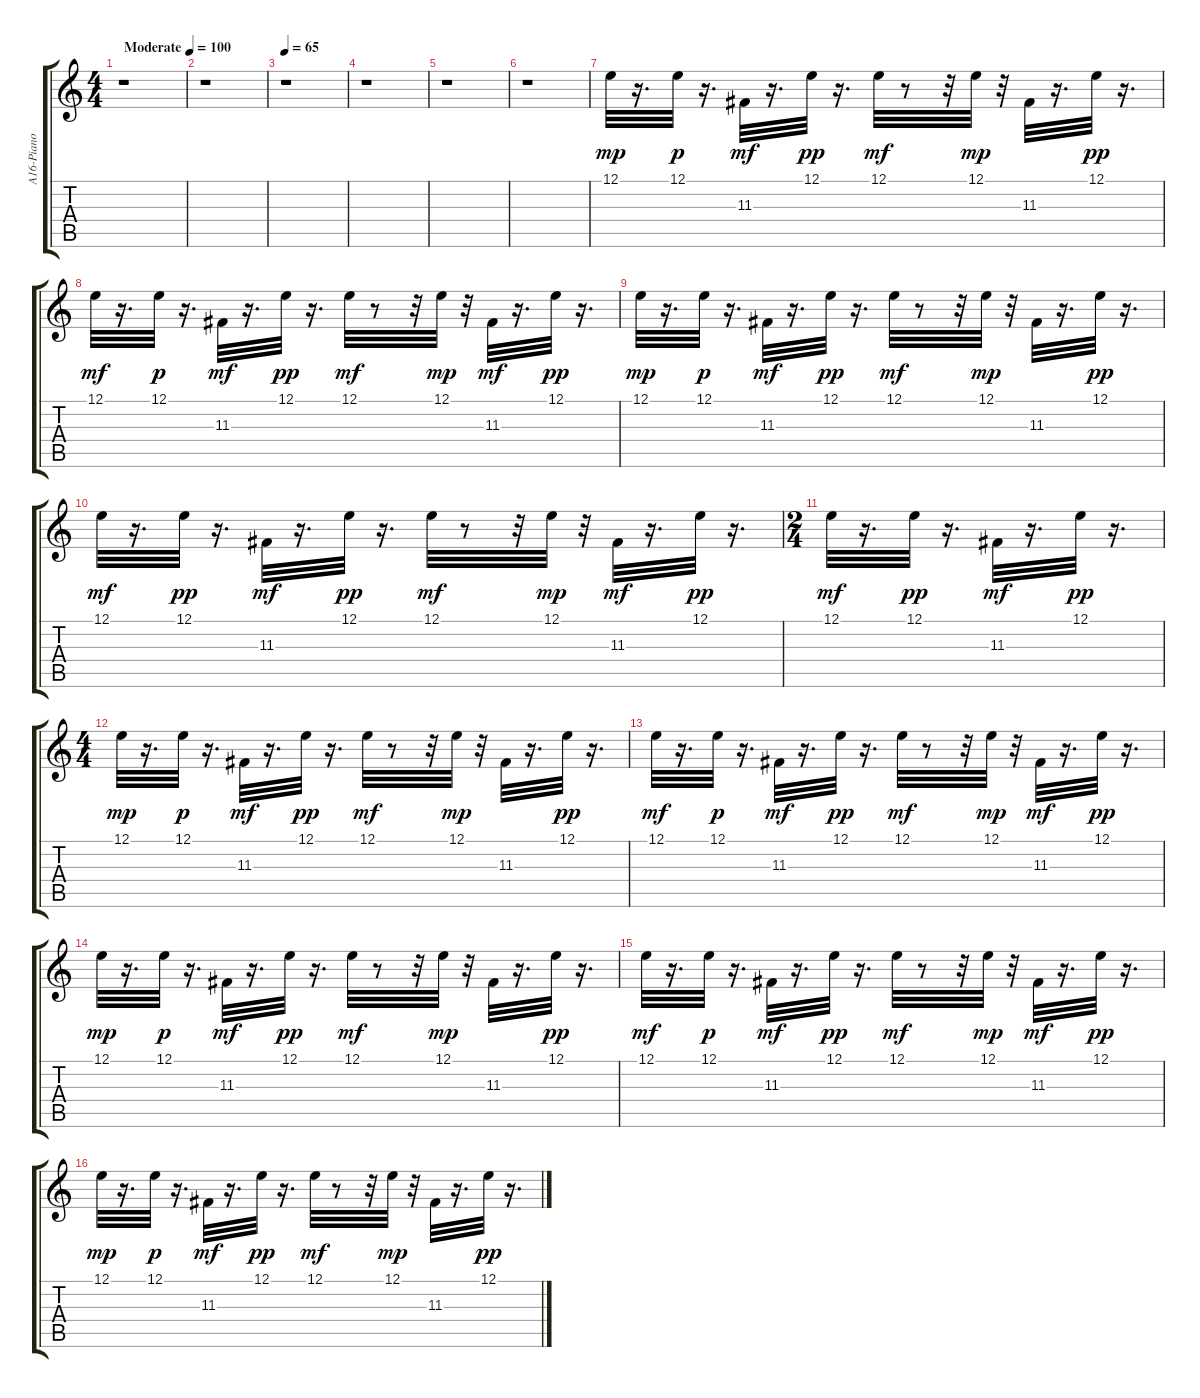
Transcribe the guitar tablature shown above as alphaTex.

\track ("A16-Piano 1     " "A16-Piano ") {instrument brightacousticpiano}
\staff {score tabs}
\tuning (E4 B3 G3 D3 A2 E2) {hide}
\ts (4 4)
\tempo (100 "Moderate")
\tempo 120
\tempo (100 "Moderate")
\clef g2
\ks c
r.1{dy mp instrument brightacousticpiano} |
r.1 |
\tempo 65
r.1 |
r.1 |
r.1 |
r.1 |
12.1.32{instrument stringensemble2} r.16{d} 12.1.32{dy p} r.16{d} 11.3.32{dy mf} r.16{d} 12.1.32{dy pp} r.16{d} 12.1.32{dy mf} r.8 r.32 12.1.32{dy mp} r.32 11.3.32 r.16{d} 12.1.32{dy pp} r.16{d} |
12.1.32{dy mf} r.16{d} 12.1.32{dy p} r.16{d} 11.3.32{dy mf} r.16{d} 12.1.32{dy pp} r.16{d} 12.1.32{dy mf} r.8 r.32 12.1.32{dy mp} r.32 11.3.32{dy mf} r.16{d} 12.1.32{dy pp} r.16{d} |
12.1.32{dy mp} r.16{d} 12.1.32{dy p} r.16{d} 11.3.32{dy mf} r.16{d} 12.1.32{dy pp} r.16{d} 12.1.32{dy mf} r.8 r.32 12.1.32{dy mp} r.32 11.3.32 r.16{d} 12.1.32{dy pp} r.16{d} |
12.1.32{dy mf} r.16{d} 12.1.32{dy pp} r.16{d} 11.3.32{dy mf} r.16{d} 12.1.32{dy pp} r.16{d} 12.1.32{dy mf} r.8 r.32 12.1.32{dy mp} r.32 11.3.32{dy mf} r.16{d} 12.1.32{dy pp} r.16{d} |
\ts (2 4)
12.1.32{dy mf} r.16{d} 12.1.32{dy pp} r.16{d} 11.3.32{dy mf} r.16{d} 12.1.32{dy pp} r.16{d} |
\ts (4 4)
12.1.32{dy mp} r.16{d} 12.1.32{dy p} r.16{d} 11.3.32{dy mf} r.16{d} 12.1.32{dy pp} r.16{d} 12.1.32{dy mf} r.8 r.32 12.1.32{dy mp} r.32 11.3.32 r.16{d} 12.1.32{dy pp} r.16{d} |
12.1.32{dy mf} r.16{d} 12.1.32{dy p} r.16{d} 11.3.32{dy mf} r.16{d} 12.1.32{dy pp} r.16{d} 12.1.32{dy mf} r.8 r.32 12.1.32{dy mp} r.32 11.3.32{dy mf} r.16{d} 12.1.32{dy pp} r.16{d} |
12.1.32{dy mp} r.16{d} 12.1.32{dy p} r.16{d} 11.3.32{dy mf} r.16{d} 12.1.32{dy pp} r.16{d} 12.1.32{dy mf} r.8 r.32 12.1.32{dy mp} r.32 11.3.32 r.16{d} 12.1.32{dy pp} r.16{d} |
12.1.32{dy mf} r.16{d} 12.1.32{dy p} r.16{d} 11.3.32{dy mf} r.16{d} 12.1.32{dy pp} r.16{d} 12.1.32{dy mf} r.8 r.32 12.1.32{dy mp} r.32 11.3.32{dy mf} r.16{d} 12.1.32{dy pp} r.16{d} |
12.1.32{dy mp} r.16{d} 12.1.32{dy p} r.16{d} 11.3.32{dy mf} r.16{d} 12.1.32{dy pp} r.16{d} 12.1.32{dy mf} r.8 r.32 12.1.32{dy mp} r.32 11.3.32 r.16{d} 12.1.32{dy pp} r.16{d}
